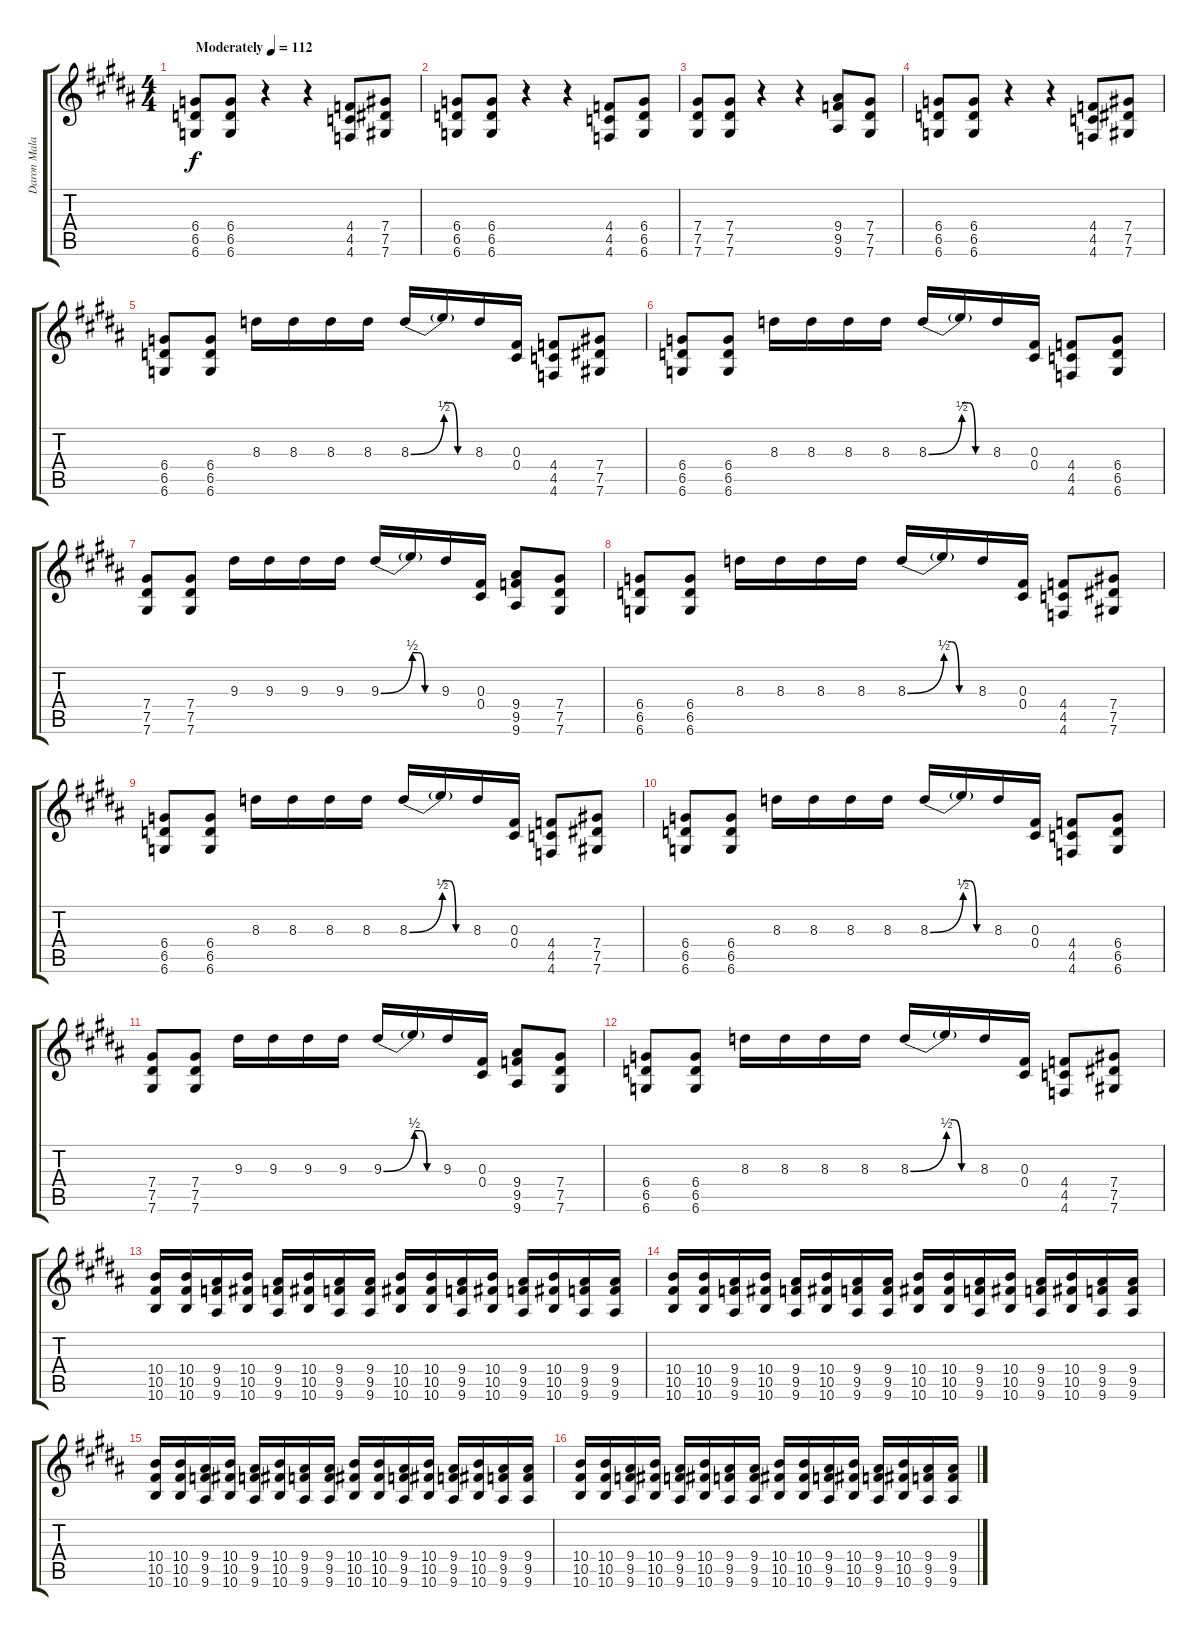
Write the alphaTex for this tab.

\track ("Daron Malakain" "Daron Mala") {instrument distortionguitar}
\staff {score tabs}
\tuning (Eb4 Bb3 Gb3 Db3 Ab2 Db2) {hide}
\ts (4 4)
\tempo (112 "Moderately")
\clef g2
\ks b
(6.4 6.5 6.6).8{dy f instrument distortionguitar} (6.4 6.5 6.6).8 r.4 r.4 (4.4 4.5 4.6).8 (7.4 7.5 7.6).8 |
(6.4 6.5 6.6).8 (6.4 6.5 6.6).8 r.4 r.4 (4.4 4.5 4.6).8 (6.4 6.5 6.6).8 |
(7.4 7.5 7.6).8 (7.4 7.5 7.6).8 r.4 r.4 (9.4 9.5 9.6).8 (7.4 7.5 7.6).8 |
(6.4 6.5 6.6).8 (6.4 6.5 6.6).8 r.4 r.4 (4.4 4.5 4.6).8 (7.4 7.5 7.6).8 |
(6.4 6.5 6.6).8 (6.4 6.5 6.6).8 8.3.16 8.3.16 8.3.16 8.3.16 8.3{be (bend 0 0 60 2)}.16 8.3{be (custom 0 4 15 4 30 0 60 0) t}.16 8.3.16 (0.3 0.4).16 (4.4 4.5 4.6).8 (7.4 7.5 7.6).8 |
(6.4 6.5 6.6).8 (6.4 6.5 6.6).8 8.3.16 8.3.16 8.3.16 8.3.16 8.3{be (bend 0 0 60 2)}.16 8.3{be (custom 0 4 15 4 30 0 60 0) t}.16 8.3.16 (0.3 0.4).16 (4.4 4.5 4.6).8 (6.4 6.5 6.6).8 |
(7.4 7.5 7.6).8 (7.4 7.5 7.6).8 9.3.16 9.3.16 9.3.16 9.3.16 9.3{be (bend 0 0 60 2)}.16 9.3{be (custom 0 2 15 2 30 0 60 0) t}.16 9.3.16 (0.3 0.4).16 (9.4 9.5 9.6).8 (7.4 7.5 7.6).8 |
(6.4 6.5 6.6).8 (6.4 6.5 6.6).8 8.3.16 8.3.16 8.3.16 8.3.16 8.3{be (bend 0 0 60 2)}.16 8.3{be (custom 0 4 15 4 30 0 60 0) t}.16 8.3.16 (0.3 0.4).16 (4.4 4.5 4.6).8 (7.4 7.5 7.6).8 |
(6.4 6.5 6.6).8 (6.4 6.5 6.6).8 8.3.16 8.3.16 8.3.16 8.3.16 8.3{be (bend 0 0 60 2)}.16 8.3{be (custom 0 4 15 4 30 0 60 0) t}.16 8.3.16 (0.3 0.4).16 (4.4 4.5 4.6).8 (7.4 7.5 7.6).8 |
(6.4 6.5 6.6).8 (6.4 6.5 6.6).8 8.3.16 8.3.16 8.3.16 8.3.16 8.3{be (bend 0 0 60 2)}.16 8.3{be (custom 0 4 15 4 30 0 60 0) t}.16 8.3.16 (0.3 0.4).16 (4.4 4.5 4.6).8 (6.4 6.5 6.6).8 |
(7.4 7.5 7.6).8 (7.4 7.5 7.6).8 9.3.16 9.3.16 9.3.16 9.3.16 9.3{be (bend 0 0 60 2)}.16 9.3{be (custom 0 2 15 2 30 0 60 0) t}.16 9.3.16 (0.3 0.4).16 (9.4 9.5 9.6).8 (7.4 7.5 7.6).8 |
(6.4 6.5 6.6).8 (6.4 6.5 6.6).8 8.3.16 8.3.16 8.3.16 8.3.16 8.3{be (bend 0 0 60 2)}.16 8.3{be (custom 0 4 15 4 30 0 60 0) t}.16 8.3.16 (0.3 0.4).16 (4.4 4.5 4.6).8 (7.4 7.5 7.6).8 |
(10.4 10.5 10.6).16 (10.4 10.5 10.6).16 (9.4 9.5 9.6).16 (10.4 10.5 10.6).16 (9.4 9.5 9.6).16 (10.4 10.5 10.6).16 (9.4 9.5 9.6).16 (9.4 9.5 9.6).16 (10.4 10.5 10.6).16 (10.4 10.5 10.6).16 (9.4 9.5 9.6).16 (10.4 10.5 10.6).16 (9.4 9.5 9.6).16 (10.4 10.5 10.6).16 (9.4 9.5 9.6).16 (9.4 9.5 9.6).16 |
(10.4 10.5 10.6).16 (10.4 10.5 10.6).16 (9.4 9.5 9.6).16 (10.4 10.5 10.6).16 (9.4 9.5 9.6).16 (10.4 10.5 10.6).16 (9.4 9.5 9.6).16 (9.4 9.5 9.6).16 (10.4 10.5 10.6).16 (10.4 10.5 10.6).16 (9.4 9.5 9.6).16 (10.4 10.5 10.6).16 (9.4 9.5 9.6).16 (10.4 10.5 10.6).16 (9.4 9.5 9.6).16 (9.4 9.5 9.6).16 |
(10.4 10.5 10.6).16 (10.4 10.5 10.6).16 (9.4 9.5 9.6).16 (10.4 10.5 10.6).16 (9.4 9.5 9.6).16 (10.4 10.5 10.6).16 (9.4 9.5 9.6).16 (9.4 9.5 9.6).16 (10.4 10.5 10.6).16 (10.4 10.5 10.6).16 (9.4 9.5 9.6).16 (10.4 10.5 10.6).16 (9.4 9.5 9.6).16 (10.4 10.5 10.6).16 (9.4 9.5 9.6).16 (9.4 9.5 9.6).16 |
(10.4 10.5 10.6).16 (10.4 10.5 10.6).16 (9.4 9.5 9.6).16 (10.4 10.5 10.6).16 (9.4 9.5 9.6).16 (10.4 10.5 10.6).16 (9.4 9.5 9.6).16 (9.4 9.5 9.6).16 (10.4 10.5 10.6).16 (10.4 10.5 10.6).16 (9.4 9.5 9.6).16 (10.4 10.5 10.6).16 (9.4 9.5 9.6).16 (10.4 10.5 10.6).16 (9.4 9.5 9.6).16 (9.4 9.5 9.6).16
